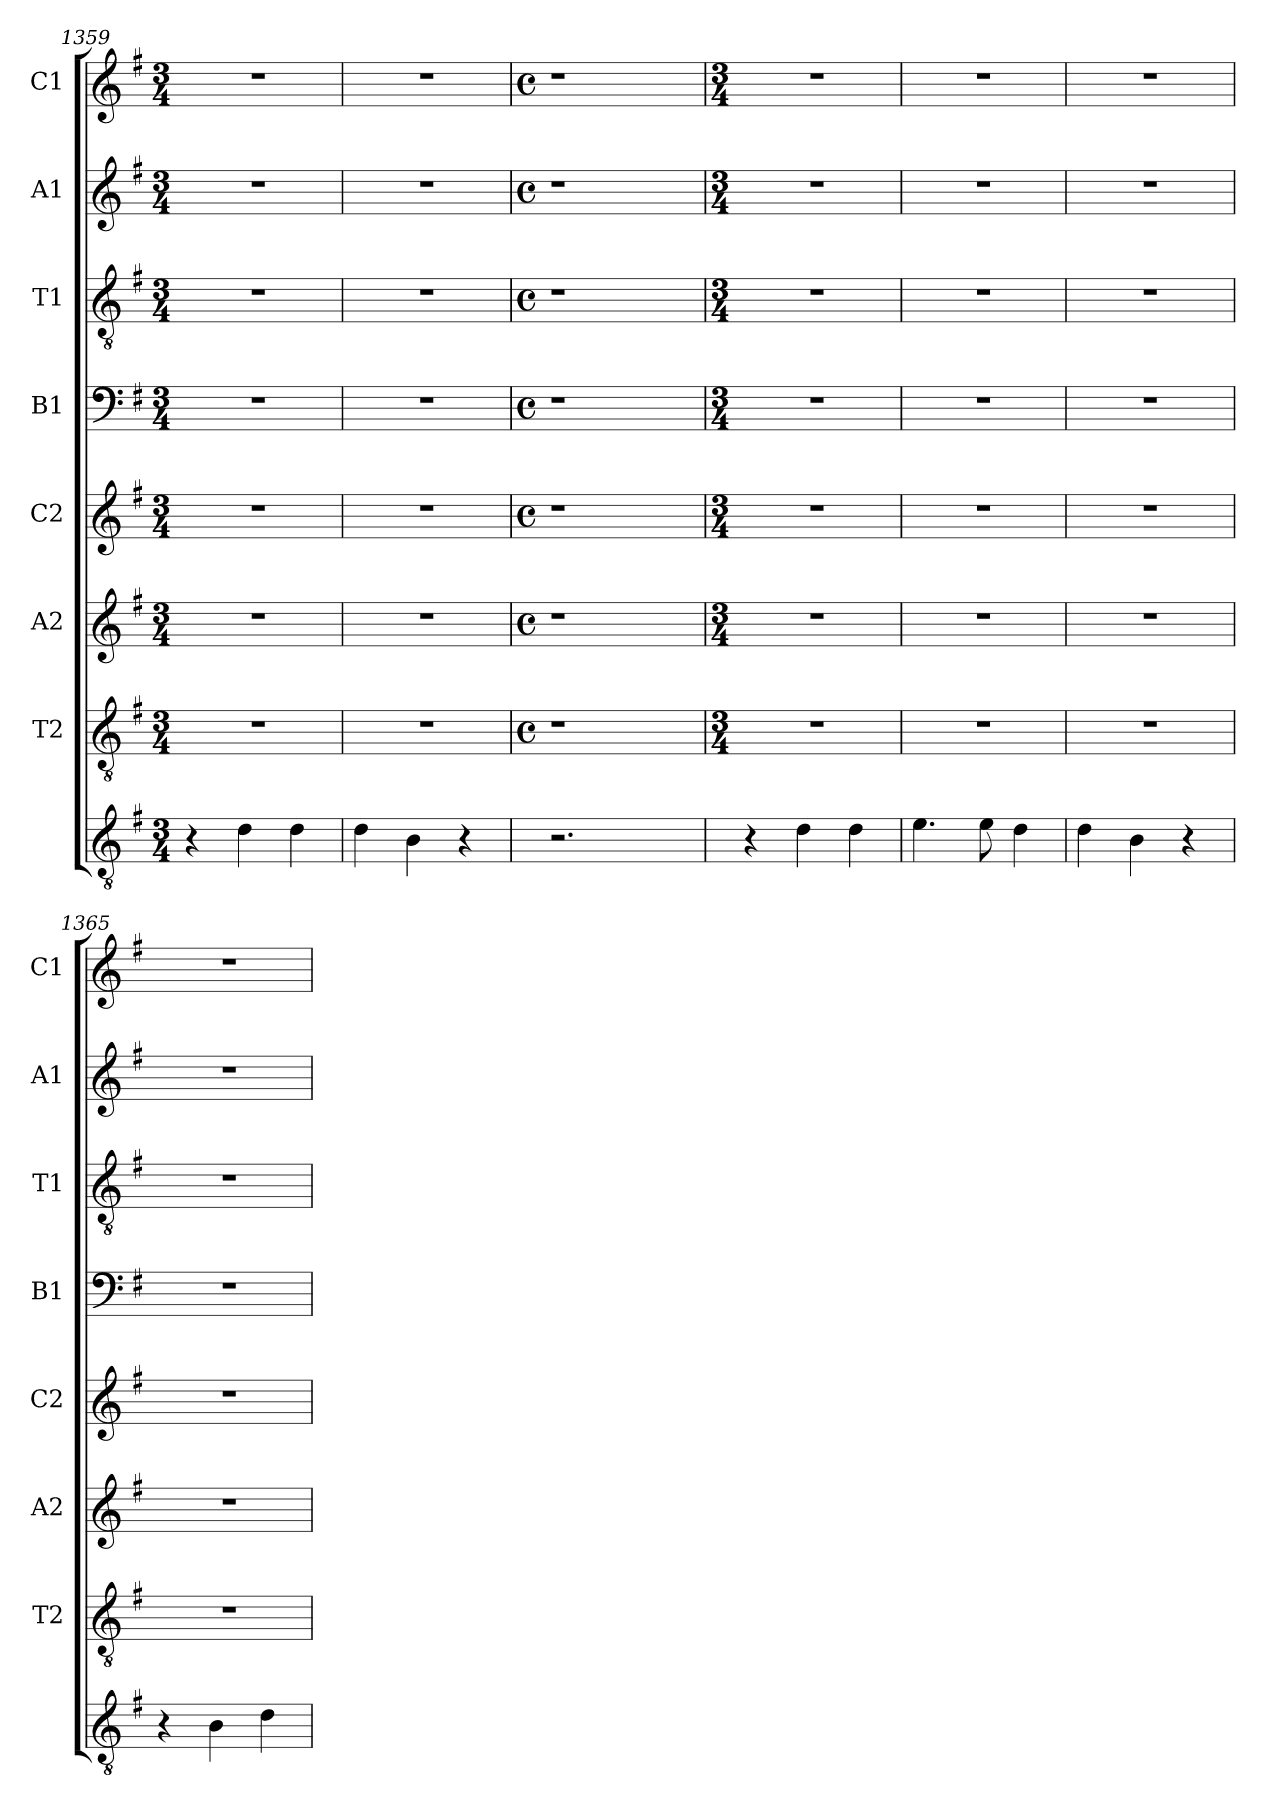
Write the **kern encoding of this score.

**kern	**kern	**kern	**kern	**kern	**kern	**kern	**kern
*part8	*part7	*part6	*part5	*part4	*part3	*part2	*part1
*staff8	*staff7	*staff6	*staff5	*staff4	*staff3	*staff2	*staff1
*	*I"T2	*I"A2	*I"C2	*I"B1	*I"T1	*I"A1	*I"C1
*	*I'T2	*I'A2	*I'C2	*I'B1	*I'T1	*I'A1	*I'C1
*clefGv2	*clefGv2	*clefG2	*clefG2	*clefF4	*clefGv2	*clefG2	*clefG2
*k[f#]	*k[f#]	*k[f#]	*k[f#]	*k[f#]	*k[f#]	*k[f#]	*k[f#]
*G:	*G:	*G:	*G:	*G:	*G:	*G:	*G:
*M3/4	*M3/4	*M3/4	*M3/4	*M3/4	*M3/4	*M3/4	*M3/4
=1359	=1359	=1359	=1359	=1359	=1359	=1359	=1359
4r	2.r	2.r	2.r	2.r	2.r	2.r	2.r
4d\	.	.	.	.	.	.	.
4d\	.	.	.	.	.	.	.
=1360	=1360	=1360	=1360	=1360	=1360	=1360	=1360
4d\	2.r	2.r	2.r	2.r	2.r	2.r	2.r
4B\	.	.	.	.	.	.	.
4r	.	.	.	.	.	.	.
=1361	=1361	=1361	=1361	=1361	=1361	=1361	=1361
*	*M4/4	*M4/4	*M4/4	*M4/4	*M4/4	*M4/4	*M4/4
*	*met(c)	*met(c)	*met(c)	*met(c)	*met(c)	*met(c)	*met(c)
2.r	1r	1r	1r	1r	1r	1r	1r
4ryy	.	.	.	.	.	.	.
!!LO:LB:g=z
=1362	=1362	=1362	=1362	=1362	=1362	=1362	=1362
*	*M3/4	*M3/4	*M3/4	*M3/4	*M3/4	*M3/4	*M3/4
4r	2.r	2.r	2.r	2.r	2.r	2.r	2.r
4d\	.	.	.	.	.	.	.
4d\	.	.	.	.	.	.	.
=1363	=1363	=1363	=1363	=1363	=1363	=1363	=1363
4.e\	2.r	2.r	2.r	2.r	2.r	2.r	2.r
8e\	.	.	.	.	.	.	.
4d\	.	.	.	.	.	.	.
=1364	=1364	=1364	=1364	=1364	=1364	=1364	=1364
4d\	2.r	2.r	2.r	2.r	2.r	2.r	2.r
4B\	.	.	.	.	.	.	.
4r	.	.	.	.	.	.	.
=1365	=1365	=1365	=1365	=1365	=1365	=1365	=1365
4r	2.r	2.r	2.r	2.r	2.r	2.r	2.r
4B\	.	.	.	.	.	.	.
4d\	.	.	.	.	.	.	.
=	=	=	=	=	=	=	=
*-	*-	*-	*-	*-	*-	*-	*-
